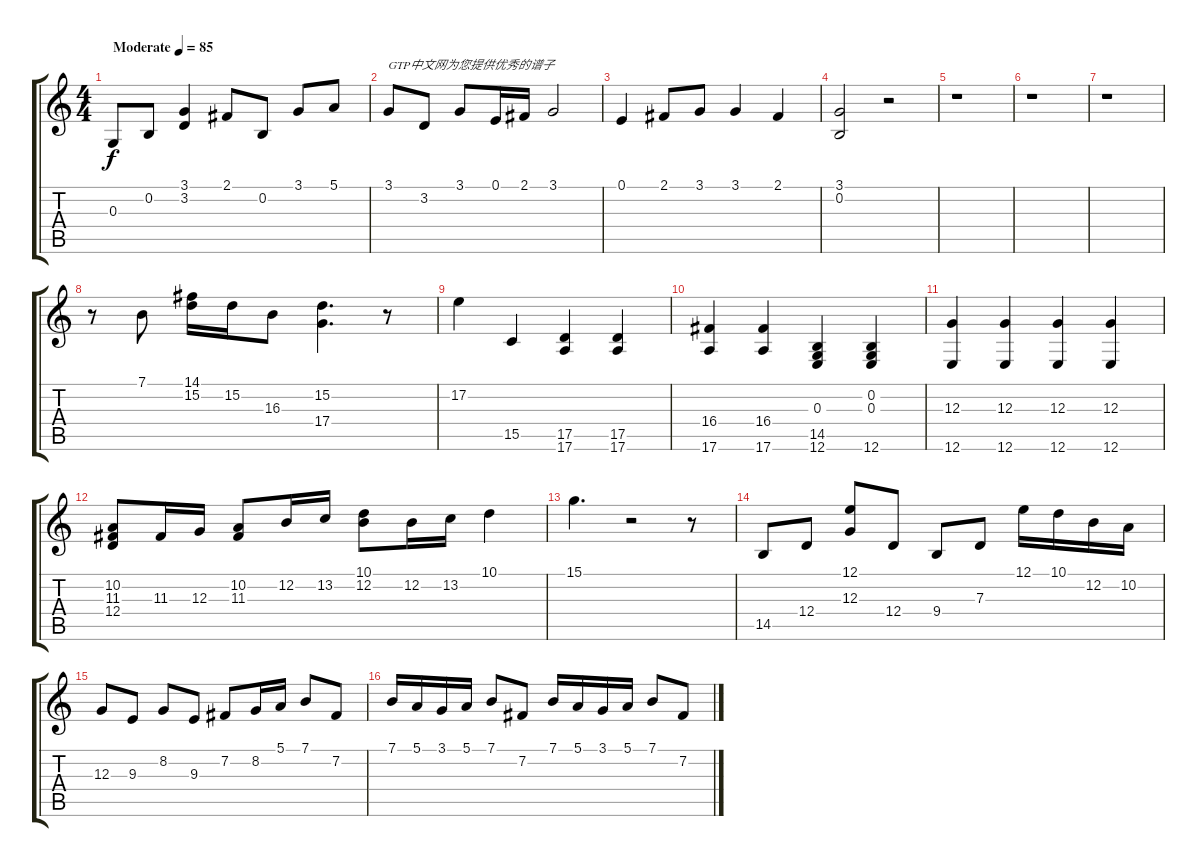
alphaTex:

\track "" {instrument acousticgrandpiano}
\staff {score tabs}
\tuning (E4 B3 G3 D3 A2 E2) {hide}
\ts (4 4)
\tempo (85 "Moderate")
\clef g2
\ks c
0.3.8{dy f instrument acousticgrandpiano} 0.2.8 (3.1 3.2).4 2.1.8 0.2.8 3.1.8 5.1.8 |
3.1.8{txt "GTP中文网为您提供优秀的谱子"} 3.2.8 3.1.8 0.1.16 2.1.16 3.1.2 |
0.1.4 2.1.8 3.1.8 3.1.4 2.1.4 |
(3.1 0.2).2 r.2 |
r.1 |
r.1 |
r.1 |
r.8 7.1.8 (14.1 15.2).16 15.2.16 16.3.8 (15.2 17.4).4{d} r.8 |
17.2.4 15.5.4 (17.5 17.6).4 (17.5 17.6).4 |
(16.4 17.6).4 (16.4 17.6).4 (0.3 14.5 12.6).4 (0.2 0.3 12.6).4 |
(12.3 12.6).4 (12.3 12.6).4 (12.3 12.6).4 (12.3 12.6).4 |
(10.2 11.3 12.4).8 11.3.16 12.3.16 (10.2 11.3).8 12.2.16 13.2.16 (10.1 12.2).8 12.2.16 13.2.16 10.1.4 |
15.1.4{d} r.2 r.8 |
14.5.8 12.4.8 (12.1 12.3).8 12.4.8 9.4.8 7.3.8 12.1.16 10.1.16 12.2.16 10.2.16 |
12.3.8 9.3.8 8.2.8 9.3.8 7.2.8 8.2.16 5.1.16 7.1.8 7.2.8 |
7.1.16 5.1.16 3.1.16 5.1.16 7.1.8 7.2.8 7.1.16 5.1.16 3.1.16 5.1.16 7.1.8 7.2.8
